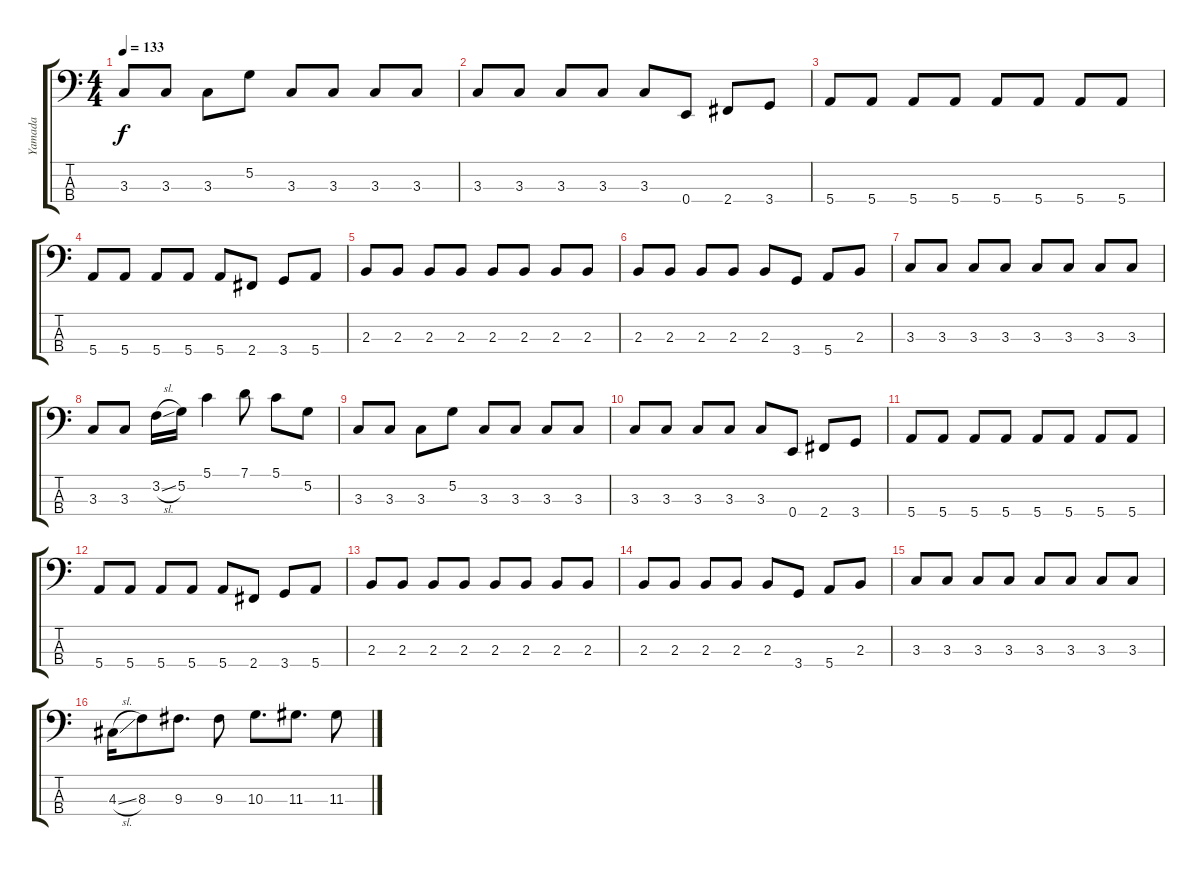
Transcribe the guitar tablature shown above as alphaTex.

\track ("Yamada" "Yamada") {instrument electricbasspick}
\staff {score tabs}
\tuning (G2 D2 A1 E1) {hide}
\ts (4 4)
\tempo 133
\clef f4
\ks c
3.3.8{dy f} 3.3.8 3.3.8 5.2.8 3.3.8 3.3.8 3.3.8 3.3.8 |
3.3.8 3.3.8 3.3.8 3.3.8 3.3.8 0.4.8 2.4.8 3.4.8 |
5.4.8 5.4.8 5.4.8 5.4.8 5.4.8 5.4.8 5.4.8 5.4.8 |
5.4.8 5.4.8 5.4.8 5.4.8 5.4.8 2.4.8 3.4.8 5.4.8 |
2.3.8 2.3.8 2.3.8 2.3.8 2.3.8 2.3.8 2.3.8 2.3.8 |
2.3.8 2.3.8 2.3.8 2.3.8 2.3.8 3.4.8 5.4.8 2.3.8 |
3.3.8 3.3.8 3.3.8 3.3.8 3.3.8 3.3.8 3.3.8 3.3.8 |
3.3.8 3.3.8 3.2{sl}.16 5.2.16 5.1.4 7.1.8 5.1.8 5.2.8 |
3.3.8 3.3.8 3.3.8 5.2.8 3.3.8 3.3.8 3.3.8 3.3.8 |
3.3.8 3.3.8 3.3.8 3.3.8 3.3.8 0.4.8 2.4.8 3.4.8 |
5.4.8 5.4.8 5.4.8 5.4.8 5.4.8 5.4.8 5.4.8 5.4.8 |
5.4.8 5.4.8 5.4.8 5.4.8 5.4.8 2.4.8 3.4.8 5.4.8 |
2.3.8 2.3.8 2.3.8 2.3.8 2.3.8 2.3.8 2.3.8 2.3.8 |
2.3.8 2.3.8 2.3.8 2.3.8 2.3.8 3.4.8 5.4.8 2.3.8 |
3.3.8 3.3.8 3.3.8 3.3.8 3.3.8 3.3.8 3.3.8 3.3.8 |
4.3{sl}.16 8.3.8 9.3.8{d} 9.3.8 10.3.8{d} 11.3.8{d} 11.3.8
